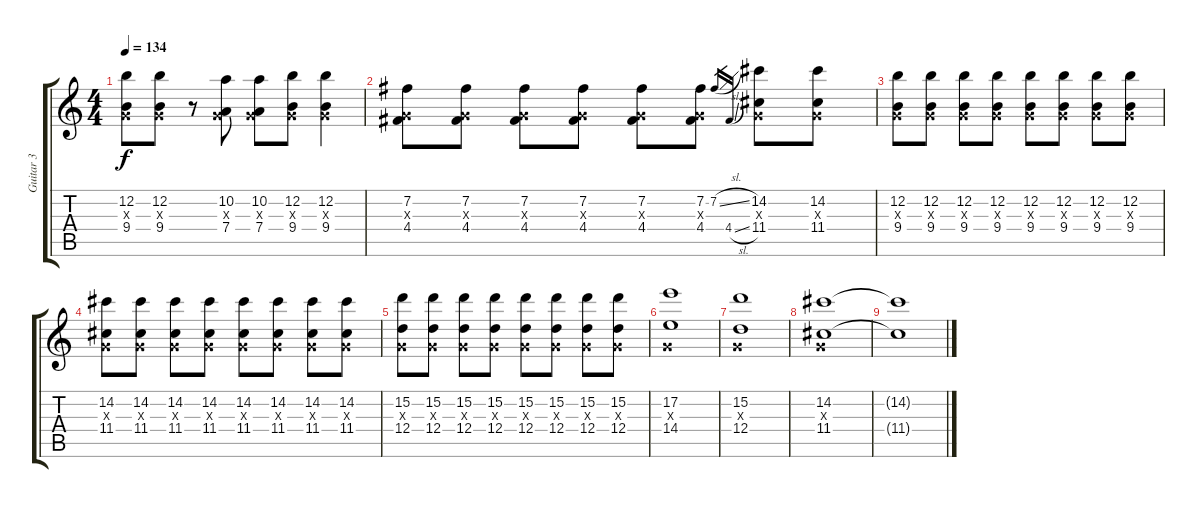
\track ("Guitar 3" "Guitar 3") {instrument distortionguitar}
\staff {score tabs}
\tuning (E4 B3 G3 D3 A2 E2) {hide}
\ts (4 4)
\tempo 134
\clef g2
\ks c
(12.2 0.3{x} 9.4).8{dy f} (12.2 0.3{x} 9.4).8 r.8 (10.2 0.3{x} 7.4).8 (10.2 0.3{x} 7.4).8 (12.2 0.3{x} 9.4).8 (12.2 0.3{x} 9.4).4 |
(7.2 0.3{x} 4.4).8 (7.2 0.3{x} 4.4).8 (7.2 0.3{x} 4.4).8 (7.2 0.3{x} 4.4).8 (7.2 0.3{x} 4.4).8 (7.2 0.3{x} 4.4).8 7.2{sl}.16{gr} 4.4{sl}.16{gr} (14.2 0.3{x} 11.4).8 (14.2 0.3{x} 11.4).8 |
(12.2 0.3{x} 9.4).8 (12.2 0.3{x} 9.4).8 (12.2 0.3{x} 9.4).8 (12.2 0.3{x} 9.4).8 (12.2 0.3{x} 9.4).8 (12.2 0.3{x} 9.4).8 (12.2 0.3{x} 9.4).8 (12.2 0.3{x} 9.4).8 |
(14.2 0.3{x} 11.4).8 (14.2 0.3{x} 11.4).8 (14.2 0.3{x} 11.4).8 (14.2 0.3{x} 11.4).8 (14.2 0.3{x} 11.4).8 (14.2 0.3{x} 11.4).8 (14.2 0.3{x} 11.4).8 (14.2 0.3{x} 11.4).8 |
(15.2 0.3{x} 12.4).8 (15.2 0.3{x} 12.4).8 (15.2 0.3{x} 12.4).8 (15.2 0.3{x} 12.4).8 (15.2 0.3{x} 12.4).8 (15.2 0.3{x} 12.4).8 (15.2 0.3{x} 12.4).8 (15.2 0.3{x} 12.4).8 |
(17.2 0.3{x} 14.4).1 |
(15.2 0.3{x} 12.4).1 |
(14.2 0.3{x} 11.4).1 |
(14.2{t} 11.4{t}).1
